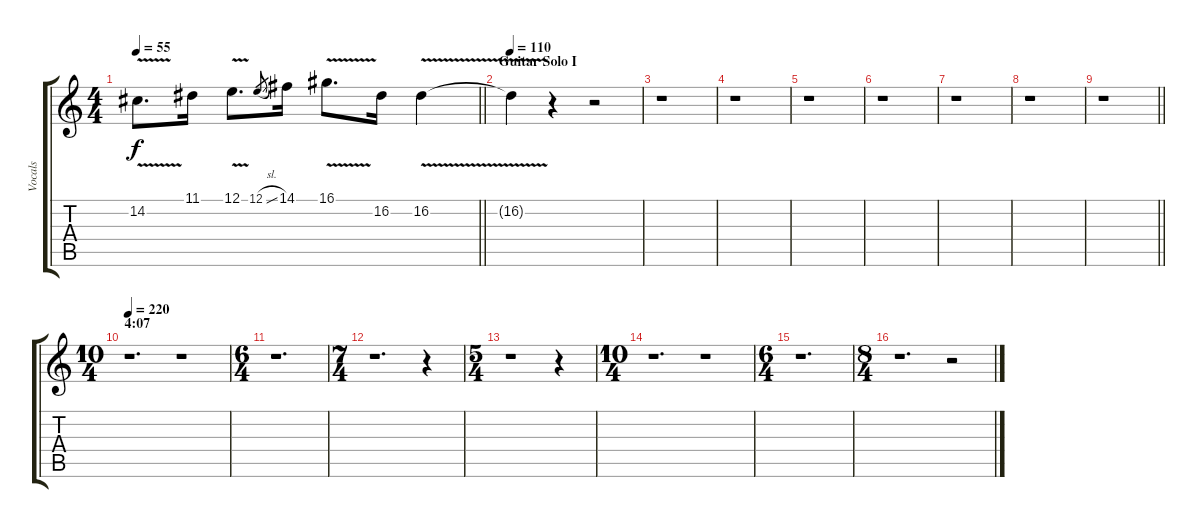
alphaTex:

\track ("Vocals" "Vocals") {instrument voiceoohs}
\staff {score tabs}
\tuning (E4 B3 G3 D3 A2 E2) {hide}
\ts (4 4)
\tempo 55
\clef g2
\barLineRight lightlight
\ks c
14.2{v}.8{d dy f} 11.1.16 12.1{v}.8{d} 12.1{sl}.8{gr} 14.1.16 16.1{v}.8{d} 16.2.16 16.2{v}.4 |
\section ("" "Guitar Solo I")
\tempo 110
16.2{t}.4 r.4 r.2 |
r.1 |
r.1 |
r.1 |
r.1 |
r.1 |
r.1 |
\barLineRight lightlight
r.1 |
\ts (10 4)
\section ("" "4:07")
\tempo 220
r.1{d} r.1 |
\ts (6 4)
r.1{d} |
\ts (7 4)
r.1{d} r.4 |
\ts (5 4)
r.1 r.4 |
\ts (10 4)
r.1{d} r.1 |
\ts (6 4)
r.1{d} |
\ts (8 4)
r.1{d} r.2
